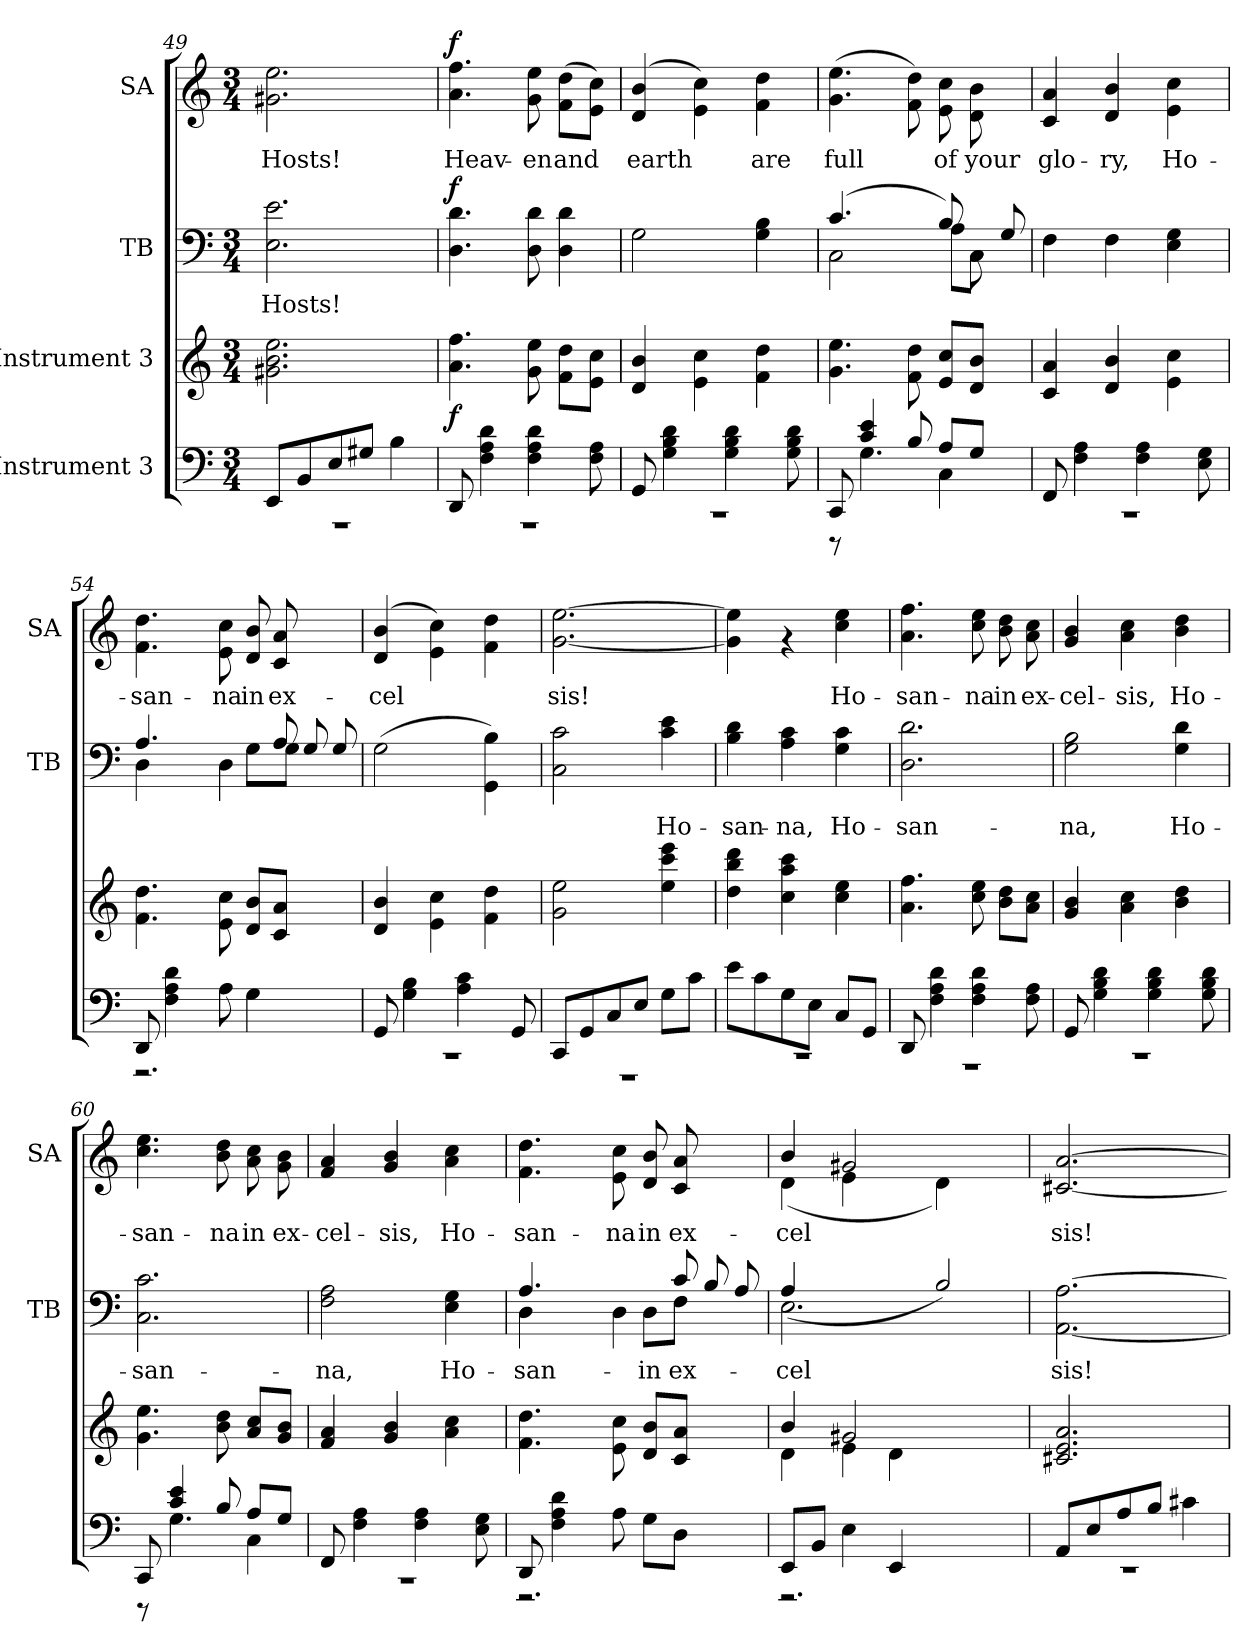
**kern	**kern	**dynam	**kern	**text	**dynam	**kern	**text	**dynam
*part4	*part3	*part3	*part2	*part2	*part2	*part1	*part1	*part1
*staff4	*staff3	*staff3	*staff2	*staff2	*staff2	*staff1	*staff1	*staff1
*I"Instrument 3	*I"Instrument 3	*	*I"TB	*	*	*I"SA	*	*
*	*	*	*I'TB	*	*	*I'SA	*	*
*clefF4	*clefG2	*	*clefF4	*	*	*clefG2	*	*
*k[]	*k[]	*	*k[]	*	*	*k[]	*	*
*C:	*C:	*	*C:	*	*	*C:	*	*
*M3/4	*M3/4	*	*M3/4	*	*	*M3/4	*	*
=49	=49	=49	=49	=49	=49	=49	=49	=49
*^	*	*	*	*	*	*	*	*
!	!	!	!	!	!LO:LY:b:cj	!	!	!LO:LY:b:cj	!
8EE/L	2.r	2.b\ 2.g#X\ 2.ee\	.	2.e\ 2.E\	Hosts!	.	2.ee\ 2.g#X\	Hosts!	.
8BB/	.	.	.	.	.	.	.	.	.
8E/	.	.	.	.	.	.	.	.	.
8G#X/J	.	.	.	.	.	.	.	.	.
4B\	.	.	.	.	.	.	.	.	.
!!LO:LB:g=z
=50	=50	=50	=50	=50	=50	=50	=50	=50	=50
!	!	!	!LO:DY:b	!	!LO:LY:b:cj	!LO:DY:a	!	!LO:LY:b:cj	!LO:DY:a
8DD/	2.r	4.a\ 4.ff\	f	4.D\ 4.d\	.	f	4.a\ 4.ff\	Heav-	f
4d\ 4F\ 4A\	.	.	.	.	.	.	.	.	.
!	!	!	!	!	!LO:LY:b:cj	!	!	!LO:LY:b:cj	!
4A\ 4F\ 4d\	.	8g\ 8ee\	.	8D\ 8d\	.	.	8g\ 8ee\	-en	.
!	!	!	!	!	!LO:LY:b:cj	!	!	!LO:LY:b:cj	!
.	.	8f\ 8dd\L	.	4d\ 4D\	.	.	(>8dd\ 8f\L	and	.
!	!	!	!	!	!	!	!	!LO:LY:b:cj	!
8F\ 8A\	.	8cc\ 8e\J	.	.	.	.	8cc\ 8e\J)	.	.
=51	=51	=51	=51	=51	=51	=51	=51	=51	=51
!	!	!	!	!	!LO:LY:b:cj	!	!	!LO:LY:b:cj	!
8GG/	2.r	4b/ 4d/	.	2G\	.	.	(>4b/ 4d/	earth	.
4B\ 4G\ 4d\	.	.	.	.	.	.	.	.	.
!	!	!	!	!	!	!	!	!LO:LY:b:cj	!
.	.	4e\ 4cc\	.	.	.	.	4cc\ 4e\)	.	.
4B\ 4G\ 4d\	.	.	.	.	.	.	.	.	.
!	!	!	!	!	!LO:LY:b:cj	!	!	!LO:LY:b:cj	!
.	.	4f\ 4dd\	.	4B\ 4G\	.	.	4f\ 4dd\	are	.
8B\ 8G\ 8d\	.	.	.	.	.	.	.	.	.
=52	=52	=52	=52	=52	=52	=52	=52	=52	=52
*	*	*	*	*^	*	*	*	*	*
!	!	!	!	!	!	!LO:LY:b:cj	!	!	!LO:LY:b:cj	!
8CC/	8rDDD	4.ee\ 4.g\	.	2C\	(>4.c/	.	.	(>4.ee\ 4.g\	full	.
4e/ 4c/	4.G\	.	.	.	.	.	.	.	.	.
!	!	!	!	!	!	!	!	!	!LO:LY:b:cj	!
8B/	.	8f\ 8dd\	.	.	8ryy	.	.	8f\ 8dd\)	.	.
!	!	!	!	!	!	!LO:LY:b:cj	!	!	!	!
!	!	!	!	!	!	!LO:LY:b:cj	!	!	!LO:LY:b:cj	!
8A/L	4C\	8e/ 8cc/L	.	8B/)	8A\L	.	.	8e\ 8cc\	of	.
!	!	!	!	!	!	!LO:LY:b:cj	!	!	!LO:LY:b:cj	!
8G/J	.	8b/ 8d/J	.	8C\	8C\J	.	.	8b\ 8d\	your	.
8ryy	8ryy	8ryy	.	8G/	8ryy	.	.	8ryy	.	.
=53	=53	=53	=53	=53	=53	=53	=53	=53	=53	=53
!	!	!	!	!	!	!LO:LY:b:cj	!	!	!LO:LY:b:cj	!
*	*	*	*	*v	*v	*	*	*	*	*
8FF/	2.r	4c/ 4a/	.	4F\	.	.	4a/ 4c/	glo-	.
4F\ 4A\	.	.	.	.	.	.	.	.	.
!	!	!	!	!	!LO:LY:b:cj	!	!	!LO:LY:b:cj	!
.	.	4b/ 4d/	.	4F\	.	.	4b/ 4d/	-ry,	.
4F\ 4A\	.	.	.	.	.	.	.	.	.
!	!	!	!	!	!LO:LY:b:cj	!	!	!LO:LY:b:cj	!
.	.	4e\ 4cc\	.	4G\ 4E\	.	.	4e\ 4cc\	Ho-	.
8E\ 8G\	.	.	.	.	.	.	.	.	.
!!LO:PB:g=z
=54	=54	=54	=54	=54	=54	=54	=54	=54	=54
*	*	*	*	*^	*	*	*	*	*
!	!	!	!	!	!	!LO:LY:b:cj	!	!	!LO:LY:b:cj	!
8DD/	2.r	4.f\ 4.dd\	.	4.A/	4D\	.	.	4.f\ 4.dd\	-san-	.
4d\ 4A\ 4F\	.	.	.	.	.	.	.	.	.	.
.	.	.	.	.	4ryy	.	.	.	.	.
!	!	!	!	!	!	!	!	!	!LO:LY:b:cj	!
8A\	.	8e\ 8cc\	.	4D\	.	.	.	8e\ 8cc\	-na	.
!	!	!	!	!	!	!LO:LY:b:cj	!	!	!LO:LY:b:cj	!
4G\	.	8b/ 8d/L	.	.	8G\L	.	.	8d/ 8b/	in	.
!	!	!	!	!	!	!LO:LY:b:cj	!	!	!	!
!	!	!	!	!	!	!LO:LY:b:cj	!	!	!LO:LY:b:cj	!
.	.	8c/ 8a/J	.	8A/	8G\J	.	.	8c/ 8a/	ex-	.
4ryy	4ryy	4ryy	.	8G/	4ryy	.	.	4ryy	.	.
.	.	.	.	8G/	.	.	.	.	.	.
*	*	*	*	*v	*v	*	*	*	*	*
=55	=55	=55	=55	=55	=55	=55	=55	=55	=55
!	!	!	!	!	!LO:LY:b:cj	!	!	!LO:LY:b:cj	!
8GG/	2.r	4d/ 4b/	.	(>2G\	.	.	(>4b/ 4d/	-cel-	.
4B\ 4G\	.	.	.	.	.	.	.	.	.
!	!	!	!	!	!	!	!	!LO:LY:b:cj	!
.	.	4e\ 4cc\	.	.	.	.	4e\ 4cc\)	--	.
4A\ 4c\	.	.	.	.	.	.	.	.	.
!	!	!	!	!	!LO:LY:b:cj	!	!	!LO:LY:b:cj	!
.	.	4dd\ 4f\	.	4B\ 4GG\)	.	.	4dd\ 4f\	--	.
8GG/	.	.	.	.	.	.	.	.	.
=56	=56	=56	=56	=56	=56	=56	=56	=56	=56
!	!	!	!	!	!LO:LY:b:cj	!	!	!LO:LY:b:cj	!
8CC/L	2.r	2g\ 2ee\	.	2c\ 2C\	.	.	[>2.ee\ [<2.g\	-sis!	.
8GG/	.	.	.	.	.	.	.	.	.
8C/	.	.	.	.	.	.	.	.	.
8E/J	.	.	.	.	.	.	.	.	.
!	!	!	!	!	!LO:LY:b:cj	!	!	!	!
8G\L	.	4eee\ 4ee\ 4ccc\	.	4e\ 4c\	Ho-	.	.	.	.
8c\J	.	.	.	.	.	.	.	.	.
=57	=57	=57	=57	=57	=57	=57	=57	=57	=57
!	!	!	!	!	!LO:LY:b:cj	!	!	!LO:LY:b:cj	!
8e\L	2.r	4bb\ 4dd\ 4ddd\	.	4B\ 4d\	-san-	.	4ee\] 4g\]	.	.
8c\	.	.	.	.	.	.	.	.	.
!	!	!	!	!	!LO:LY:b:cj	!	!	!	!
8G\	.	4ccc\ 4cc\ 4aa\	.	4A\ 4c\	-na,	.	4rf	.	.
8E\J	.	.	.	.	.	.	.	.	.
!	!	!	!	!	!LO:LY:b:cj	!	!	!LO:LY:b:cj	!
8C/L	.	4ee\ 4cc\	.	4c\ 4G\	Ho-	.	4ee\ 4cc\	Ho-	.
8GG/J	.	.	.	.	.	.	.	.	.
!!LO:LB:g=z
=58	=58	=58	=58	=58	=58	=58	=58	=58	=58
!	!	!	!	!	!LO:LY:b:cj	!	!	!LO:LY:b:cj	!
8DD/	2.r	4.a\ 4.ff\	.	2.D\ 2.d\	-san-	.	4.a\ 4.ff\	-san-	.
4d\ 4F\ 4A\	.	.	.	.	.	.	.	.	.
!	!	!	!	!	!	!	!	!LO:LY:b:cj	!
4A\ 4F\ 4d\	.	8cc\ 8ee\	.	.	.	.	8cc\ 8ee\	-na	.
!	!	!	!	!	!	!	!	!LO:LY:b:cj	!
.	.	8b\ 8dd\L	.	.	.	.	8dd\ 8b\	in	.
!	!	!	!	!	!	!	!	!LO:LY:b:cj	!
8F\ 8A\	.	8cc\ 8a\J	.	.	.	.	8a\ 8cc\	ex-	.
=59	=59	=59	=59	=59	=59	=59	=59	=59	=59
!	!	!	!	!	!LO:LY:b:cj	!	!	!LO:LY:b:cj	!
8GG/	2.r	4b/ 4g/	.	2G\ 2B\	-na,	.	4g/ 4b/	-cel-	.
4d\ 4B\ 4G\	.	.	.	.	.	.	.	.	.
!	!	!	!	!	!	!	!	!LO:LY:b:cj	!
.	.	4a\ 4cc\	.	.	.	.	4a\ 4cc\	-sis,	.
4d\ 4G\ 4B\	.	.	.	.	.	.	.	.	.
!	!	!	!	!	!LO:LY:b:cj	!	!	!LO:LY:b:cj	!
.	.	4dd\ 4b\	.	4d\ 4G\	Ho-	.	4dd\ 4b\	Ho-	.
8d\ 8G\ 8B\	.	.	.	.	.	.	.	.	.
=60	=60	=60	=60	=60	=60	=60	=60	=60	=60
!	!	!	!	!	!LO:LY:b:cj	!	!	!LO:LY:b:cj	!
8CC/	8rDDD	4.g\ 4.ee\	.	2.c\ 2.C\	-san-	.	4.cc\ 4.ee\	-san-	.
4c/ 4e/	4.G\	.	.	.	.	.	.	.	.
!	!	!	!	!	!	!	!	!LO:LY:b:cj	!
8B/	.	8b\ 8dd\	.	.	.	.	8dd\ 8b\	-na	.
!	!	!	!	!	!	!	!	!LO:LY:b:cj	!
8A/L	4C\	8a/ 8cc/L	.	.	.	.	8cc\ 8a\	in	.
!	!	!	!	!	!	!	!	!LO:LY:b:cj	!
8G/J	.	8b/ 8g/J	.	.	.	.	8g\ 8b\	ex-	.
=61	=61	=61	=61	=61	=61	=61	=61	=61	=61
!	!	!	!	!	!LO:LY:b:cj	!	!	!LO:LY:b:cj	!
8FF/	2.r	4a/ 4f/	.	2F\ 2A\	-na,	.	4a/ 4f/	-cel-	.
4A\ 4F\	.	.	.	.	.	.	.	.	.
!	!	!	!	!	!	!	!	!LO:LY:b:cj	!
.	.	4b/ 4g/	.	.	.	.	4g/ 4b/	-sis,	.
4F\ 4A\	.	.	.	.	.	.	.	.	.
!	!	!	!	!	!LO:LY:b:cj	!	!	!LO:LY:b:cj	!
.	.	4cc\ 4a\	.	4G\ 4E\	Ho-	.	4cc\ 4a\	Ho-	.
8E\ 8G\	.	.	.	.	.	.	.	.	.
!!LO:PB:g=z
=62	=62	=62	=62	=62	=62	=62	=62	=62	=62
*	*	*	*	*^	*	*	*	*	*
!	!	!	!	!	!	!LO:LY:b:cj	!	!	!LO:LY:b:cj	!
8DD/	2.r	4.f\ 4.dd\	.	4.A/	4D\	-san-	.	4.f\ 4.dd\	-san-	.
4A\ 4F\ 4d\	.	.	.	.	.	.	.	.	.	.
.	.	.	.	.	4ryy	.	.	.	.	.
!	!	!	!	!	!	!	!	!	!LO:LY:b:cj	!
8A\	.	8cc\ 8e\	.	4D\	.	.	.	8cc\ 8e\	-na	.
!	!	!	!	!	!	!LO:LY:b:cj	!	!	!LO:LY:b:cj	!
8G\L	.	8b/ 8d/L	.	.	8D\L	in	.	8b/ 8d/	in	.
!	!	!	!	!	!	!LO:LY:b:cj	!	!	!	!
!	!	!	!	!	!	!LO:LY:b:cj	!	!	!LO:LY:b:cj	!
8D\J	.	8c/ 8a/J	.	8c/	8F\J	ex-	.	8c/ 8a/	ex-	.
4ryy	4ryy	4ryy	.	8B/	4ryy	.	.	4ryy	.	.
.	.	.	.	8A/	.	.	.	.	.	.
=63	=63	=63	=63	=63	=63	=63	=63	=63	=63	=63
*	*	*^	*	*	*	*	*	*	*	*
!	!	!	!	!	!	!	!LO:LY:b:cj	!	!	!LO:LY:b:cj	!
*	*	*	*	*	*	*	*	*	*^	*	*
8EE/L	2.r	4b/	4d\	.	2.E\	(>4A/	-cel-	.	4b/	(<4d\	-cel-	.
8BB/J	.	.	.	.	.	.	.	.	.	.	.	.
!	!	!	!	!	!	!	!	!	!	!	!LO:LY:b:cj	!
4E\	.	2g#X/	4e\	.	.	1ryy	.	.	2g#X/	4e\	--	.
4EE/	.	.	4d\	.	.	.	.	.	.	4ryy	.	.
!	!	!	!	!	!	!	!LO:LY:b:cj	!	!	!	!LO:LY:b:cj	!
2ryy	2ryy	2ryy	2ryy	.	2B/)	.	--	.	4d\)	2ryy	--	.
.	.	.	.	.	.	.	.	.	4ryy	.	.	.
*	*	*v	*v	*	*	*	*	*	*v	*v	*	*
*	*	*	*	*v	*v	*	*	*	*	*
=64	=64	=64	=64	=64	=64	=64	=64	=64	=64
!	!	!	!	!	!LO:LY:b:cj	!	!	!LO:LY:b:cj	!
8AA/L	2.r	2.e/ 2.c#X/ 2.a/	.	[>2.A\ [<2.AA\	-sis!	.	[<2.c#X/ [>2.a/	-sis!	.
8E/	.	.	.	.	.	.	.	.	.
8A/	.	.	.	.	.	.	.	.	.
8B/J	.	.	.	.	.	.	.	.	.
4c#X\	.	.	.	.	.	.	.	.	.
*v	*v	*	*	*	*	*	*	*	*
=	=	=	=	=	=	=	=	=
*-	*-	*-	*-	*-	*-	*-	*-	*-
